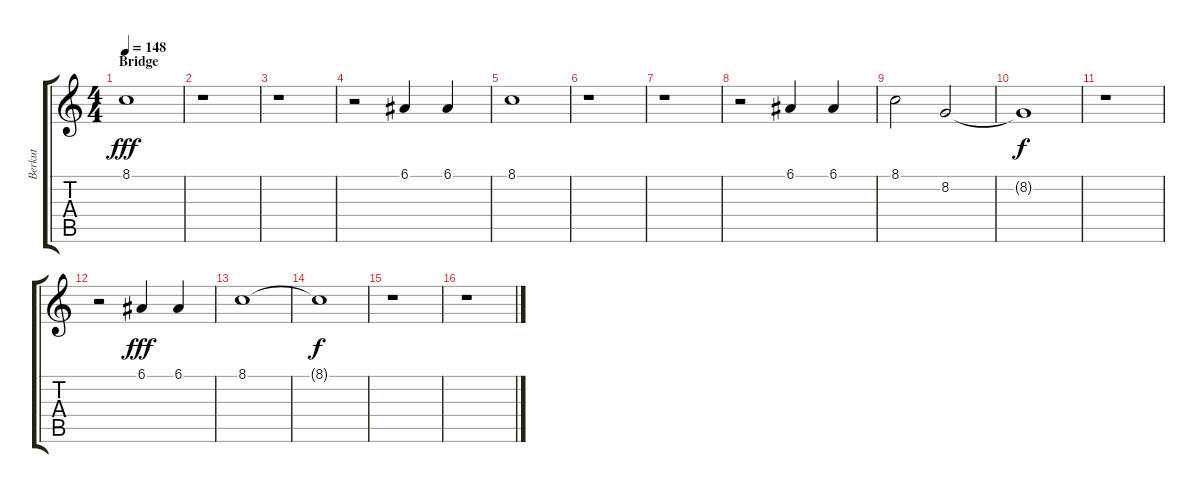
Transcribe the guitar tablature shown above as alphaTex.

\track ("Berkut" "Berkut") {instrument cello}
\staff {score tabs}
\tuning (E4 B3 G3 D3 A2 E2) {hide}
\ts (4 4)
\section ("" "Bridge")
\tempo 148
\clef g2
\ks c
8.1.1{dy fff} |
r.1 |
r.1 |
r.2 6.1.4 6.1.4 |
8.1.1 |
r.1 |
r.1 |
r.2 6.1.4 6.1.4 |
8.1.2 8.2.2 |
8.2{t}.1{dy f} |
r.1 |
r.2 6.1.4{dy fff} 6.1.4 |
8.1.1 |
8.1{t}.1{dy f} |
r.1 |
r.1
